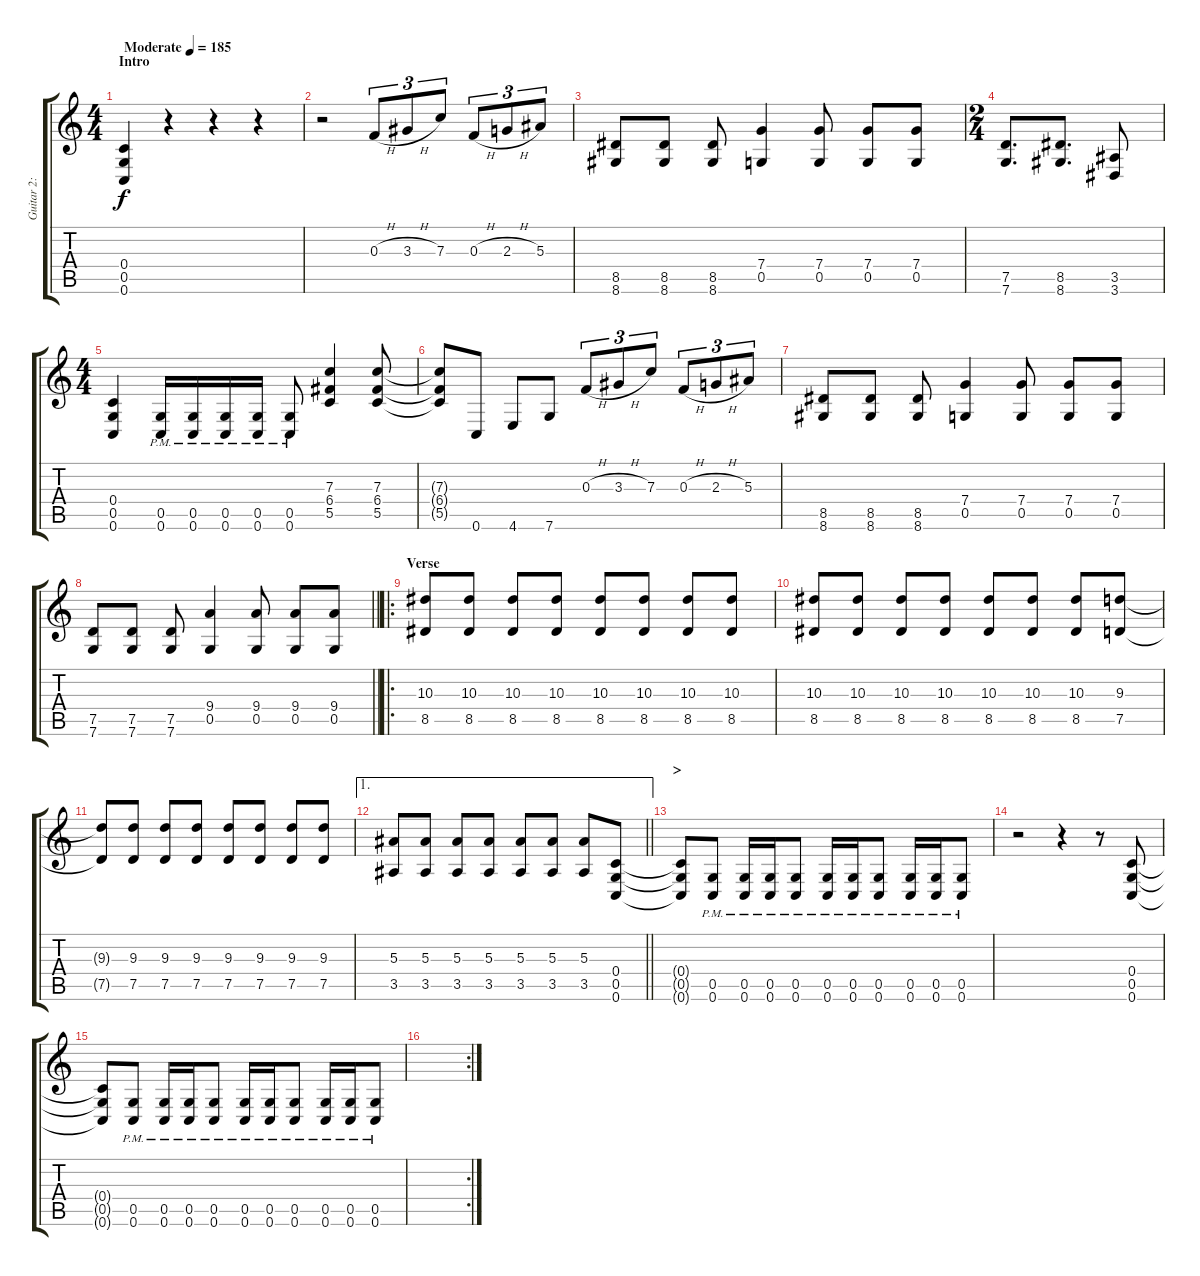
\track ("Guitar 2: Maarten" "Guitar 2: ") {instrument overdrivenguitar}
\staff {score tabs}
\tuning (D4 A3 F3 C3 G2 C2) {hide}
\ts (4 4)
\section ("" "Intro")
\tempo (185 "Moderate")
\clef g2
\ks c
(0.4 0.5 0.6).4{dy f instrument overdrivenguitar} r.4 r.4 r.4 |
r.2 0.3{h}.8{tu (3 2)} 3.3{h}.8{tu (3 2)} 7.3.8{tu (3 2)} 0.3{h}.8{tu (3 2)} 2.3{h}.8{tu (3 2)} 5.3.8{tu (3 2)} |
(8.5 8.6).8 (8.5 8.6).8 (8.5 8.6).8 (7.4 0.5).4 (7.4 0.5).8 (7.4 0.5).8 (7.4 0.5).8 |
\ts (2 4)
(7.5 7.6).8{d} (8.5 8.6).8{d} (3.5 3.6).8 |
\ts (4 4)
(0.4 0.5 0.6).4 (0.5{pm} 0.6).16 (0.5{pm} 0.6).16 (0.5{pm} 0.6).16 (0.5{pm} 0.6).16 (0.5{pm} 0.6).8 (7.3 6.4 5.5).4 (7.3 6.4 5.5).8 |
(7.3{t} 6.4{t} 5.5{t}).8 0.6.8 4.6.8 7.6.8 0.3{h}.8{tu (3 2)} 3.3{h}.8{tu (3 2)} 7.3.8{tu (3 2)} 0.3{h}.8{tu (3 2)} 2.3{h}.8{tu (3 2)} 5.3.8{tu (3 2)} |
(8.5 8.6).8 (8.5 8.6).8 (8.5 8.6).8 (7.4 0.5).4 (7.4 0.5).8 (7.4 0.5).8 (7.4 0.5).8 |
\barLineRight lightlight
(7.5 7.6).8 (7.5 7.6).8 (7.5 7.6).8 (9.4 0.5).4 (9.4 0.5).8 (9.4 0.5).8 (9.4 0.5).8 |
\ro
\section ("" "Verse")
(10.3 8.5).8 (10.3 8.5).8 (10.3 8.5).8 (10.3 8.5).8 (10.3 8.5).8 (10.3 8.5).8 (10.3 8.5).8 (10.3 8.5).8 |
(10.3 8.5).8 (10.3 8.5).8 (10.3 8.5).8 (10.3 8.5).8 (10.3 8.5).8 (10.3 8.5).8 (10.3 8.5).8 (9.3 7.5).8 |
(9.3{t} 7.5{t}).8 (9.3 7.5).8 (9.3 7.5).8 (9.3 7.5).8 (9.3 7.5).8 (9.3 7.5).8 (9.3 7.5).8 (9.3 7.5).8 |
\ae 1
\barLineRight lightlight
(5.3 3.5).8 (5.3 3.5).8 (5.3 3.5).8 (5.3 3.5).8 (5.3 3.5).8 (5.3 3.5).8 (5.3 3.5).8 (0.4 0.5 0.6).8 |
\section ("" ">")
(0.4{t} 0.5{t} 0.6{t}).8 (0.5{pm} 0.6).8 (0.5{pm} 0.6).16 (0.5{pm} 0.6).16 (0.5{pm} 0.6).8 (0.5{pm} 0.6).16 (0.5{pm} 0.6).16 (0.5{pm} 0.6).8 (0.5{pm} 0.6).16 (0.5{pm} 0.6).16 (0.5{pm} 0.6).8 |
r.2 r.4 r.8 (0.4 0.5 0.6).8 |
(0.4{t} 0.5{t} 0.6{t}).8 (0.5{pm} 0.6).8 (0.5{pm} 0.6).16 (0.5{pm} 0.6).16 (0.5{pm} 0.6).8 (0.5{pm} 0.6).16 (0.5{pm} 0.6).16 (0.5{pm} 0.6).8 (0.5{pm} 0.6).16 (0.5{pm} 0.6).16 (0.5{pm} 0.6).8 |
\rc 2
